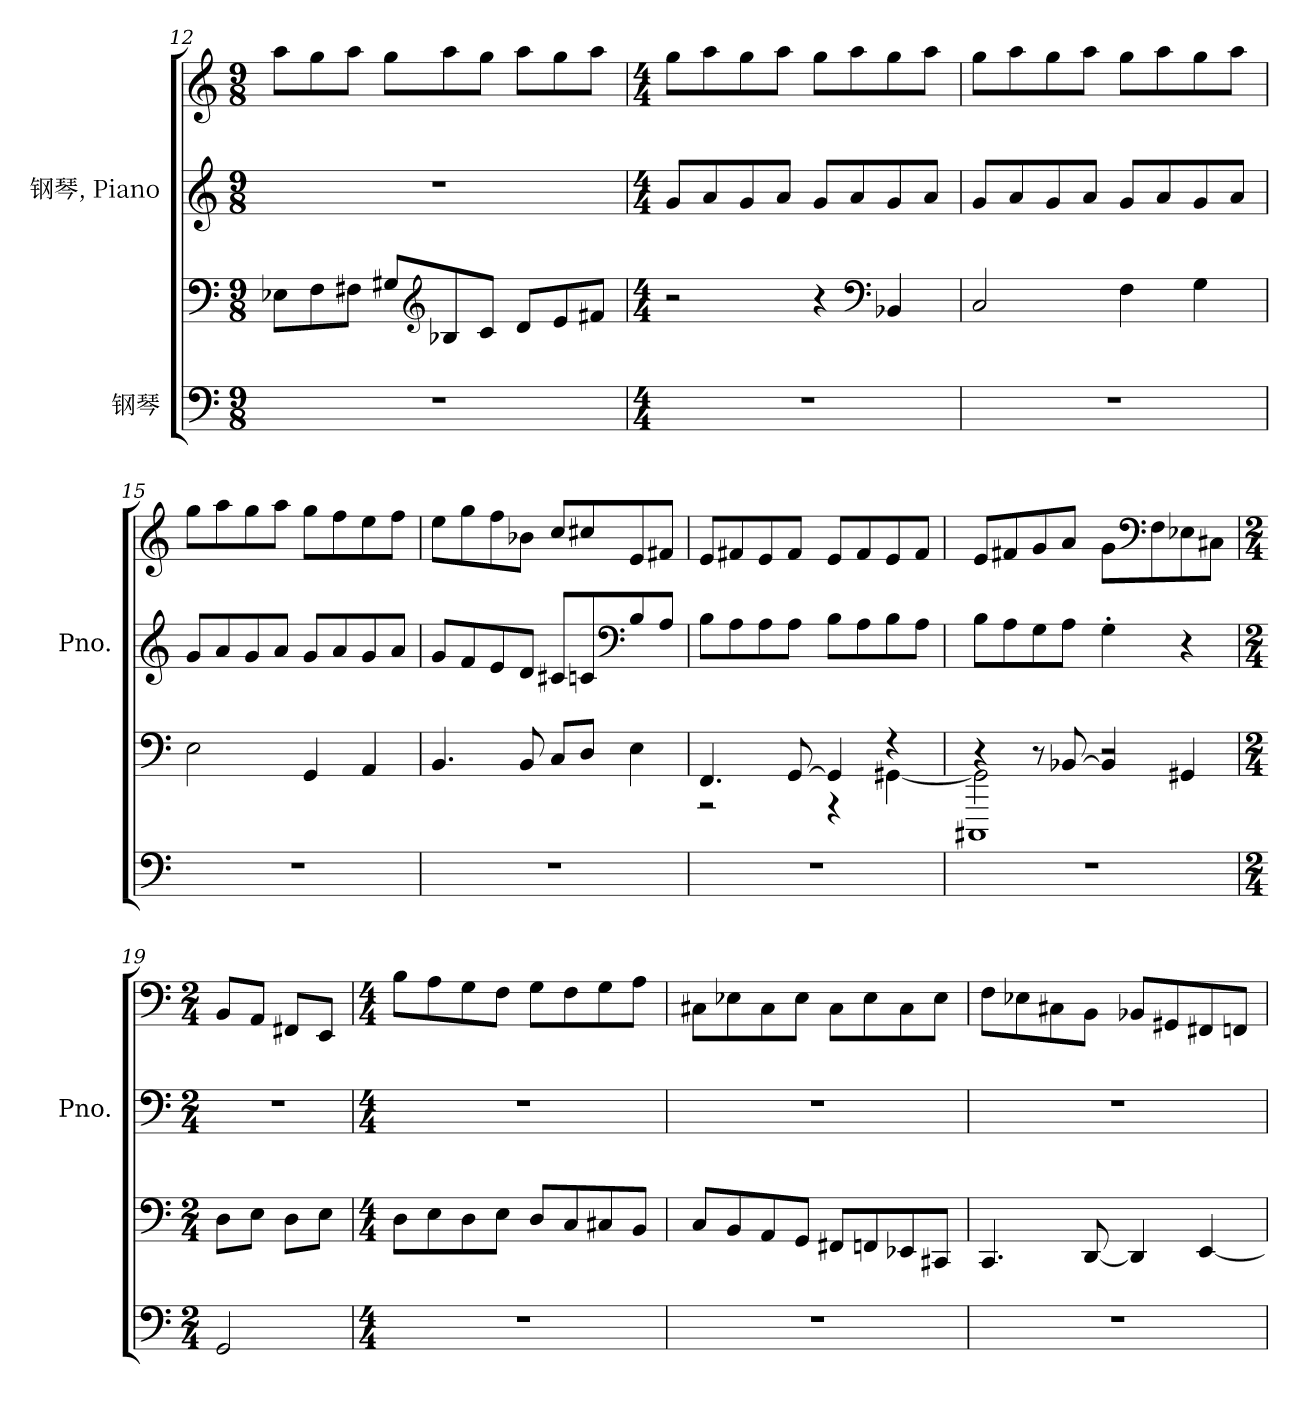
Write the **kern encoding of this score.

**kern	**kern	**kern	**kern
*part2	*part2	*part1	*part1
*staff4	*staff3	*staff2	*staff1
*I"钢琴	*	*I"钢琴, Piano	*
*	*	*I'Pno.	*
*clefF4	*clefF4	*clefG2	*clefG2
*k[]	*k[]	*k[]	*k[]
*M9/8	*M9/8	*M9/8	*M9/8
=12	=12	=12	=12
8%9r	8E-X\L	8%9r	8aa\L
.	8F\	.	8gg\
.	8F#X\J	.	8aa\J
.	8G#X/L	.	8gg\L
*	*clefG2	*	*
.	8B-X/	.	8aa\
.	8c/J	.	8gg\J
.	8d/L	.	8aa\L
.	8e/	.	8gg\
.	8f#X/J	.	8aa\J
!!LO:LB:g=z
=13	=13	=13	=13
*M4/4	*M4/4	*M4/4	*M4/4
1r	2r	8g/L	8gg\L
.	.	8a/	8aa\
.	.	8g/	8gg\
.	.	8a/J	8aa\J
.	4r	8g/L	8gg\L
.	.	8a/	8aa\
*	*clefF4	*	*
.	4BB-X/	8g/	8gg\
.	.	8a/J	8aa\J
=14	=14	=14	=14
1r	2C/	8g/L	8gg\L
.	.	8a/	8aa\
.	.	8g/	8gg\
.	.	8a/J	8aa\J
.	4F\	8g/L	8gg\L
.	.	8a/	8aa\
.	4G\	8g/	8gg\
.	.	8a/J	8aa\J
=15	=15	=15	=15
1r	2E\	8g/L	8gg\L
.	.	8a/	8aa\
.	.	8g/	8gg\
.	.	8a/J	8aa\J
.	4GG/	8g/L	8gg\L
.	.	8a/	8ff\
.	4AA/	8g/	8ee\
.	.	8a/J	8ff\J
=16	=16	=16	=16
1r	4.BB/	8g/L	8ee\L
.	.	8f/	8gg\
.	.	8e/	8ff\
.	8BB/	8d/J	8b-X\J
.	8C/L	8c#X/L	8cc/L
.	8D/J	8cn/	8cc#X/
*	*	*clefF4	*
.	4E\	8B/	8e/
.	.	8A/J	8f#X/J
!!LO:LB:g=z
=17	=17	=17	=17
*	*^	*	*
1r	4.FF/	2r	8B\L	8e/L
.	.	.	8A\	8f#X/
.	.	.	8A\	8e/
.	[8GG/	.	8A\J	8f#/J
.	4GG/]	4r	8B\L	8e/L
.	.	.	8A\	8f#/
.	4r	[4GG#X\	8B\	8e/
.	.	.	8A\J	8f#/J
=18	=18	=18	=18	=18
*	*	*^	*	*
1r	4r	2GG#\]	1CCC#X	8B\L	8e/L
.	.	.	.	8A\	8f#X/
.	8r	.	.	8G\	8g/
.	[8BB-X/	.	.	8A\J	8a/J
.	4BB-/]	2r	.	4G'\	8g\L
*	*	*	*	*	*clefF4
.	.	.	.	.	8F\
.	4GG#X/	.	.	4r	8E-X\
.	.	.	.	.	8C#X\J
*	*v	*v	*v	*	*
=19	=19	=19	=19
*M2/4	*M2/4	*M2/4	*M2/4
2GG/	8D\L	2r	8BB/L
.	8E\J	.	8AA/J
.	8D\L	.	8FF#X/L
.	8E\J	.	8EE/J
=20	=20	=20	=20
*M4/4	*M4/4	*M4/4	*M4/4
1r	8D\L	1r	8B\L
.	8E\	.	8A\
.	8D\	.	8G\
.	8E\J	.	8F\J
.	8D/L	.	8G\L
.	8C/	.	8F\
.	8C#X/	.	8G\
.	8BB/J	.	8A\J
!!LO:PB:g=z
=21	=21	=21	=21
1r	8C/L	1r	8C#X\L
.	8BB/	.	8E-X\
.	8AA/	.	8C#\
.	8GG/J	.	8E-\J
.	8FF#X/L	.	8C#\L
.	8FFn/	.	8E-\
.	8EE-X/	.	8C#\
.	8CC#X/J	.	8E-\J
=22	=22	=22	=22
1r	4.CC/	1r	8F\L
.	.	.	8E-X\
.	.	.	8C#X\
.	[8DD/	.	8BB\J
.	4DD/]	.	8BB-X/L
.	.	.	8GG#X/
.	[4EE/	.	8FF#X/
.	.	.	8FFn/J
=	=	=	=
*-	*-	*-	*-
